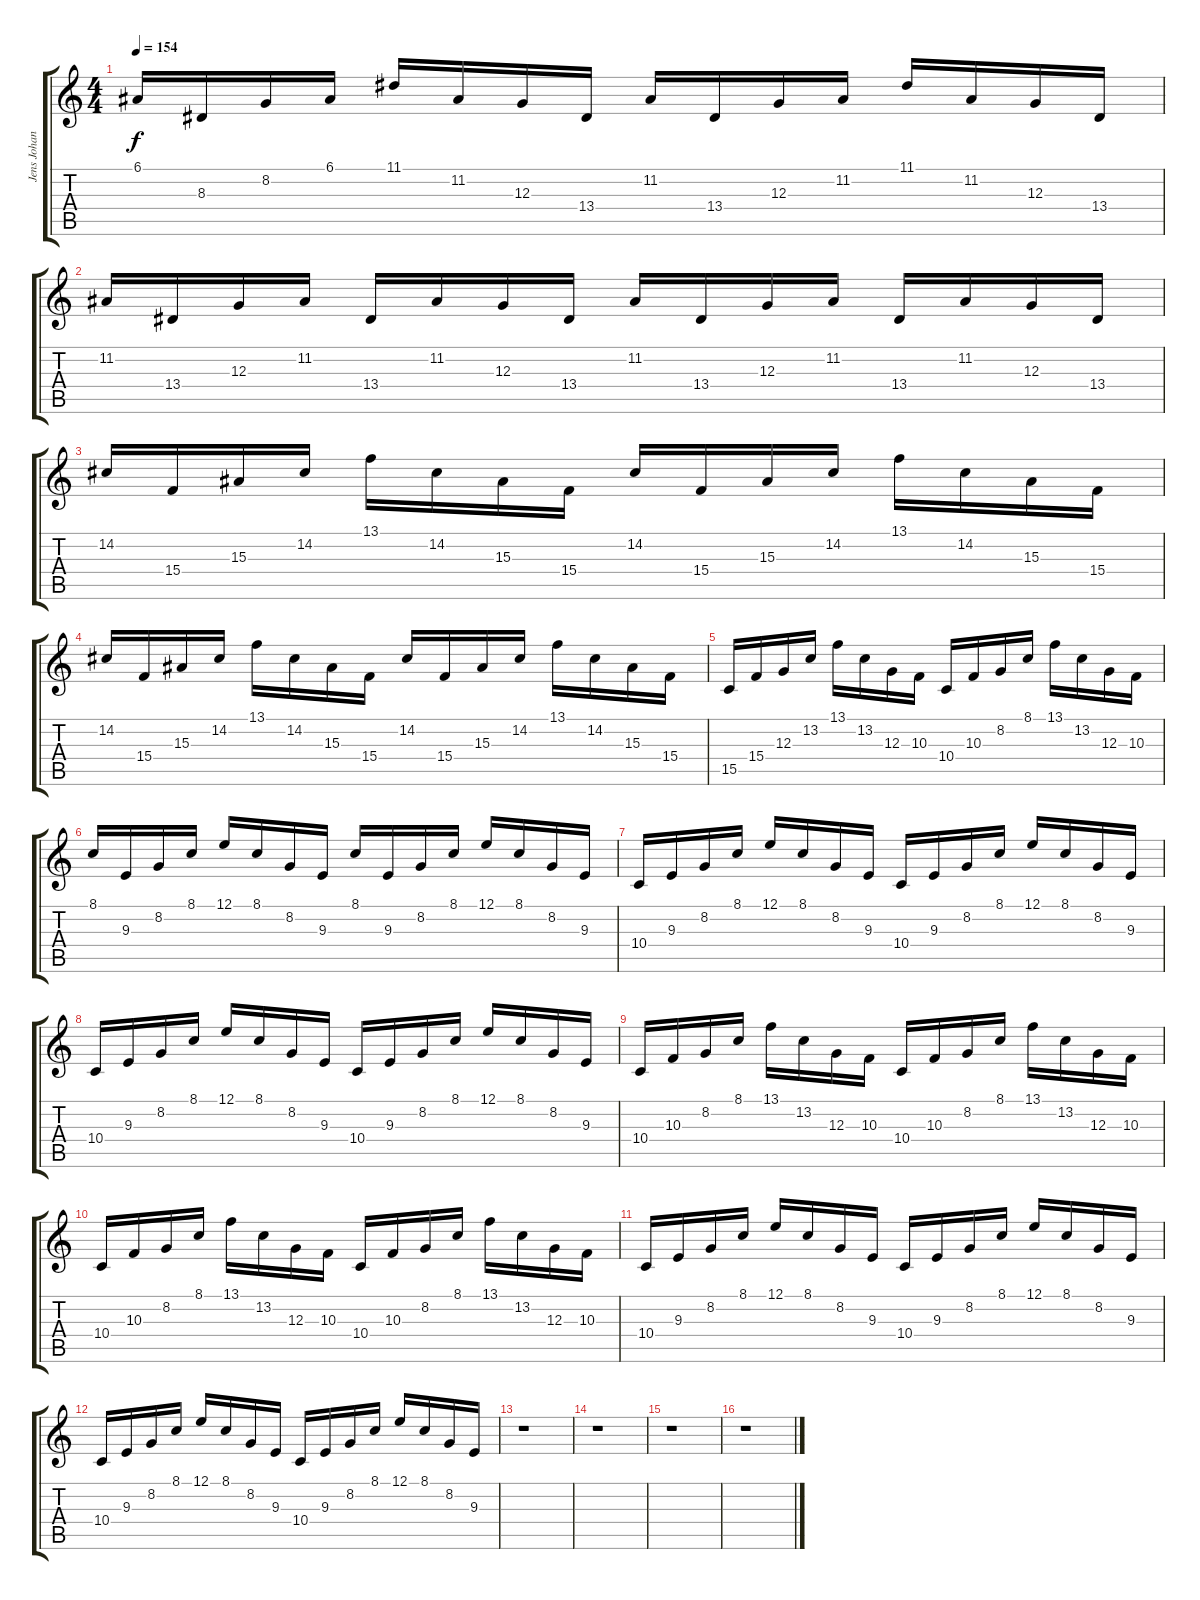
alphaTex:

\track ("Jens Johansson" "Jens Johan") {instrument fx4atmosphere}
\staff {score tabs}
\tuning (E4 B3 G3 D3 A2 E2) {hide}
\ts (4 4)
\tempo 154
\clef g2
\ks c
6.1.16{dy f} 8.3.16 8.2.16 6.1.16 11.1.16 11.2.16 12.3.16 13.4.16 11.2.16 13.4.16 12.3.16 11.2.16 11.1.16 11.2.16 12.3.16 13.4.16 |
11.2.16 13.4.16 12.3.16 11.2.16 13.4.16 11.2.16 12.3.16 13.4.16 11.2.16 13.4.16 12.3.16 11.2.16 13.4.16 11.2.16 12.3.16 13.4.16 |
14.2.16 15.4.16 15.3.16 14.2.16 13.1.16 14.2.16 15.3.16 15.4.16 14.2.16 15.4.16 15.3.16 14.2.16 13.1.16 14.2.16 15.3.16 15.4.16 |
14.2.16 15.4.16 15.3.16 14.2.16 13.1.16 14.2.16 15.3.16 15.4.16 14.2.16 15.4.16 15.3.16 14.2.16 13.1.16 14.2.16 15.3.16 15.4.16 |
15.5.16 15.4.16 12.3.16 13.2.16 13.1.16 13.2.16 12.3.16 10.3.16 10.4.16 10.3.16 8.2.16 8.1.16 13.1.16 13.2.16 12.3.16 10.3.16 |
8.1.16 9.3.16 8.2.16 8.1.16 12.1.16 8.1.16 8.2.16 9.3.16 8.1.16 9.3.16 8.2.16 8.1.16 12.1.16 8.1.16 8.2.16 9.3.16 |
10.4.16 9.3.16 8.2.16 8.1.16 12.1.16 8.1.16 8.2.16 9.3.16 10.4.16 9.3.16 8.2.16 8.1.16 12.1.16 8.1.16 8.2.16 9.3.16 |
10.4.16 9.3.16 8.2.16 8.1.16 12.1.16 8.1.16 8.2.16 9.3.16 10.4.16 9.3.16 8.2.16 8.1.16 12.1.16 8.1.16 8.2.16 9.3.16 |
10.4.16 10.3.16 8.2.16 8.1.16 13.1.16 13.2.16 12.3.16 10.3.16 10.4.16 10.3.16 8.2.16 8.1.16 13.1.16 13.2.16 12.3.16 10.3.16 |
10.4.16 10.3.16 8.2.16 8.1.16 13.1.16 13.2.16 12.3.16 10.3.16 10.4.16 10.3.16 8.2.16 8.1.16 13.1.16 13.2.16 12.3.16 10.3.16 |
10.4.16 9.3.16 8.2.16 8.1.16 12.1.16 8.1.16 8.2.16 9.3.16 10.4.16 9.3.16 8.2.16 8.1.16 12.1.16 8.1.16 8.2.16 9.3.16 |
10.4.16 9.3.16 8.2.16 8.1.16 12.1.16 8.1.16 8.2.16 9.3.16 10.4.16 9.3.16 8.2.16 8.1.16 12.1.16 8.1.16 8.2.16 9.3.16 |
r.1 |
r.1 |
r.1 |
r.1
